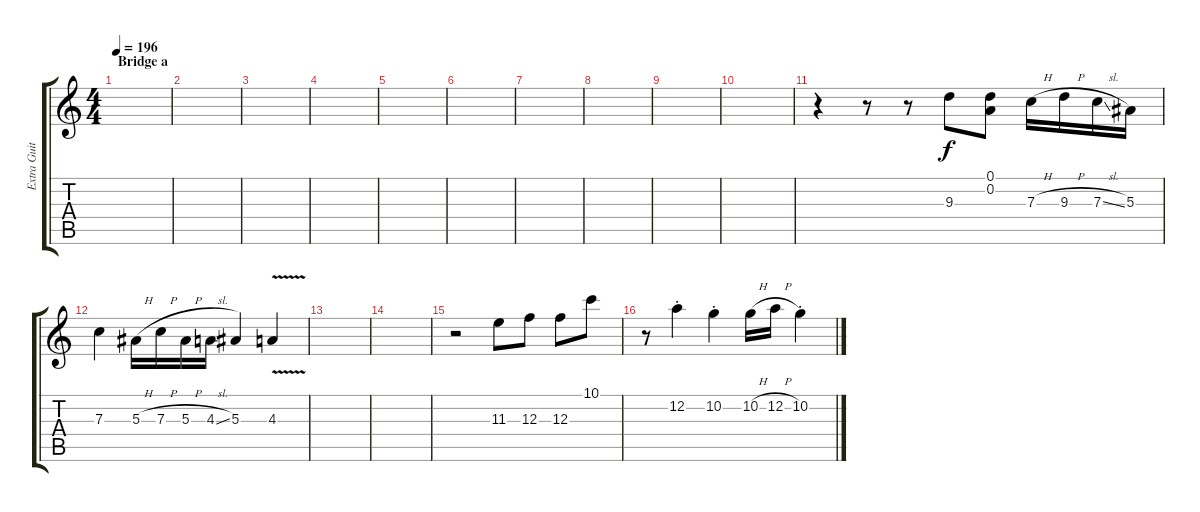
\track ("Extra Guitar 2" "Extra Guit") {instrument distortionguitar}
\staff {score tabs}
\tuning (D4 A3 F3 C3 G2 D2) {hide}
\ts (4 4)
\section ("" "Bridge a")
\tempo 196
\clef g2
\ks c
|
|
|
|
|
|
|
|
|
|
r.4{instrument electricguitarclean} r.8 r.8 9.3.8 (0.1 0.2).8 7.3{h}.16 9.3{h}.16 7.3{sl}.16 5.3.16 |
7.3.4 5.3{h}.16 7.3{h}.16 5.3{h}.16 4.3{sl}.16 5.3.4 4.3{v}.4 |
|
|
r.2 11.3.8 12.3.8 12.3.8 10.1.8 |
r.8 12.2{st}.4 10.2{st}.4 10.2{h}.16 12.2{h}.16 10.2{st}.4
